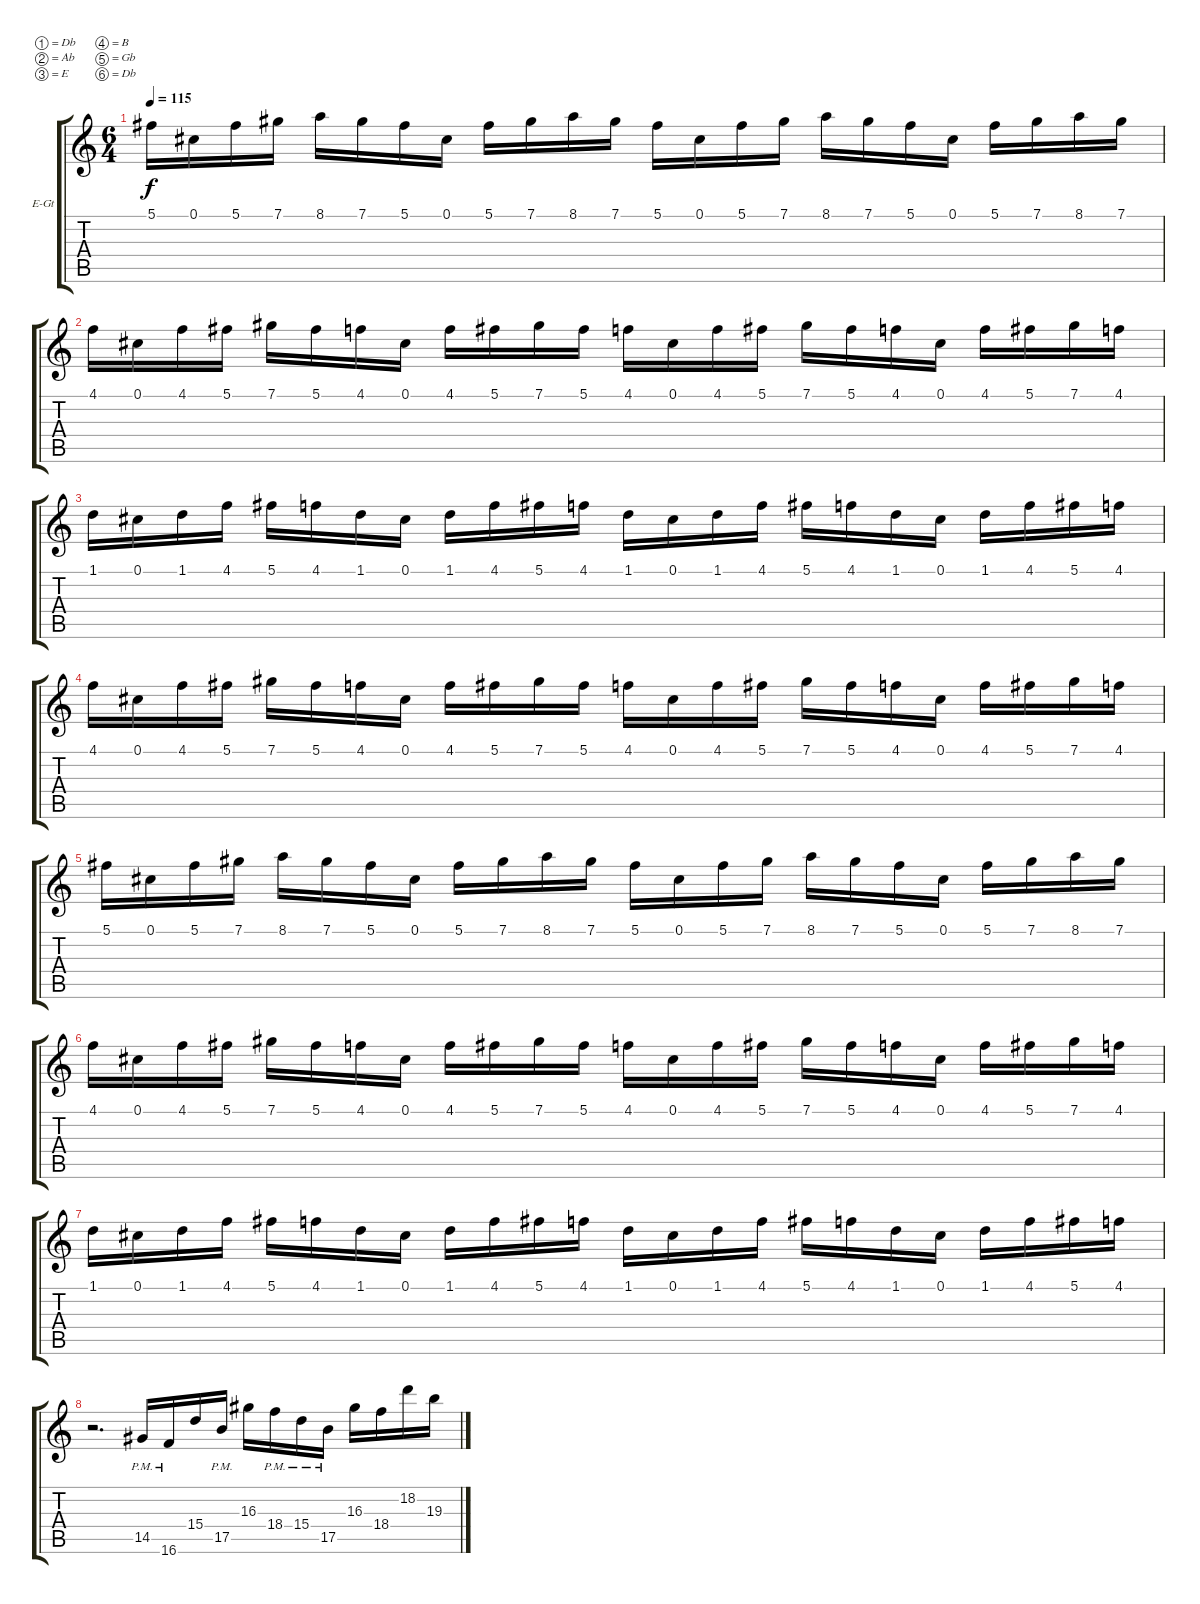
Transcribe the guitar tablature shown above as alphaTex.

\bracketExtendMode groupsimilarinstruments
\firstSystemTrackNameOrientation horizontal
\otherSystemsTrackNameOrientation horizontal
\track ("Phil Demmel (Lead)" "E-Gt") {instrument overdrivenguitar}
\staff {score tabs}
\tuning (Db4 Ab3 E3 B2 Gb2 Db2)
\ts (6 4)
\tempo 115
\clef g2
\ks c
5.1.16{dy f} 0.1.16 5.1.16 7.1.16 8.1.16 7.1.16 5.1.16 0.1.16 5.1.16 7.1.16 8.1.16 7.1.16 5.1.16 0.1.16 5.1.16 7.1.16 8.1.16 7.1.16 5.1.16 0.1.16 5.1.16 7.1.16 8.1.16 7.1.16 |
4.1.16 0.1.16 4.1.16 5.1.16 7.1.16 5.1.16 4.1.16 0.1.16 4.1.16 5.1.16 7.1.16 5.1.16 4.1.16 0.1.16 4.1.16 5.1.16 7.1.16 5.1.16 4.1.16 0.1.16 4.1.16 5.1.16 7.1.16 4.1.16 |
1.1.16 0.1.16 1.1.16 4.1.16 5.1.16 4.1.16 1.1.16 0.1.16 1.1.16 4.1.16 5.1.16 4.1.16 1.1.16 0.1.16 1.1.16 4.1.16 5.1.16 4.1.16 1.1.16 0.1.16 1.1.16 4.1.16 5.1.16 4.1.16 |
4.1.16 0.1.16 4.1.16 5.1.16 7.1.16 5.1.16 4.1.16 0.1.16 4.1.16 5.1.16 7.1.16 5.1.16 4.1.16 0.1.16 4.1.16 5.1.16 7.1.16 5.1.16 4.1.16 0.1.16 4.1.16 5.1.16 7.1.16 4.1.16 |
5.1.16 0.1.16 5.1.16 7.1.16 8.1.16 7.1.16 5.1.16 0.1.16 5.1.16 7.1.16 8.1.16 7.1.16 5.1.16 0.1.16 5.1.16 7.1.16 8.1.16 7.1.16 5.1.16 0.1.16 5.1.16 7.1.16 8.1.16 7.1.16 |
4.1.16 0.1.16 4.1.16 5.1.16 7.1.16 5.1.16 4.1.16 0.1.16 4.1.16 5.1.16 7.1.16 5.1.16 4.1.16 0.1.16 4.1.16 5.1.16 7.1.16 5.1.16 4.1.16 0.1.16 4.1.16 5.1.16 7.1.16 4.1.16 |
1.1.16 0.1.16 1.1.16 4.1.16 5.1.16 4.1.16 1.1.16 0.1.16 1.1.16 4.1.16 5.1.16 4.1.16 1.1.16 0.1.16 1.1.16 4.1.16 5.1.16 4.1.16 1.1.16 0.1.16 1.1.16 4.1.16 5.1.16 4.1.16 |
r.2{d} 14.5{pm}.16 16.6{pm}.16 15.4.16 17.5{pm}.16 16.3.16 18.4{pm}.16 15.4{pm}.16 17.5{pm}.16 16.3.16 18.4.16 18.2.16 19.3.16
